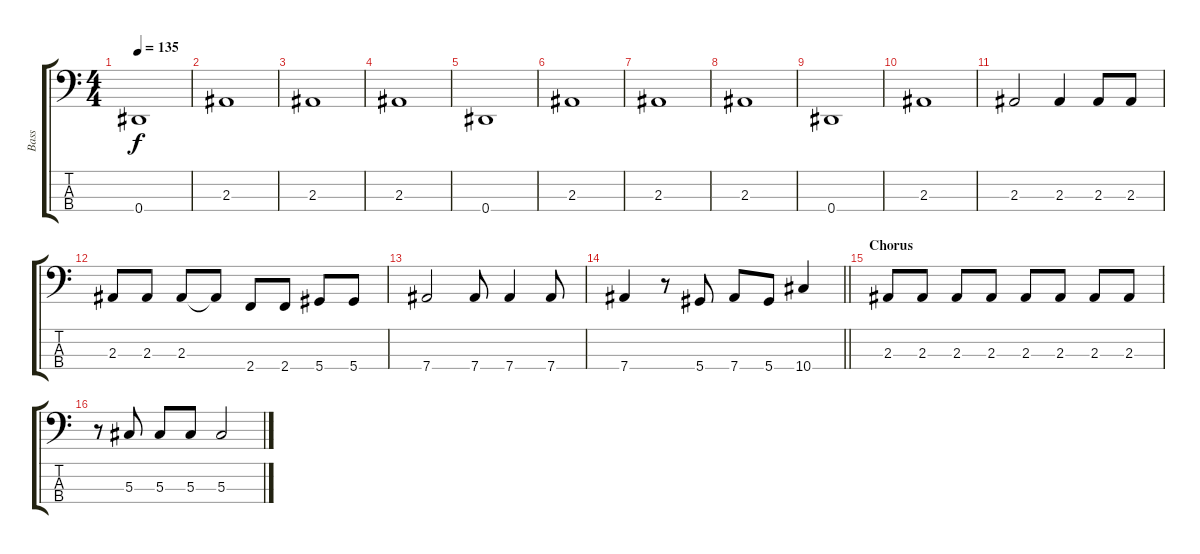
\track ("Bass" "Bass") {instrument electricbassfinger}
\staff {score tabs}
\tuning (Gb2 Db2 Ab1 Eb1) {hide}
\ts (4 4)
\tempo 135
\clef f4
\ks c
0.4.1{dy f} |
2.3.1 |
2.3.1 |
2.3.1 |
0.4.1 |
2.3.1 |
2.3.1 |
2.3.1 |
0.4.1 |
2.3.1 |
2.3.2 2.3.4 2.3.8 2.3.8 |
2.3.8 2.3.8 2.3.8 2.3{t}.8 2.4.8 2.4.8 5.4.8 5.4.8 |
7.4.2 7.4.8 7.4.4 7.4.8 |
\barLineRight lightlight
7.4.4 r.8 5.4.8 7.4.8 5.4.8 10.4.4 |
\section ("" "Chorus")
2.3.8 2.3.8 2.3.8 2.3.8 2.3.8 2.3.8 2.3.8 2.3.8 |
r.8 5.3.8 5.3.8 5.3.8 5.3.2
